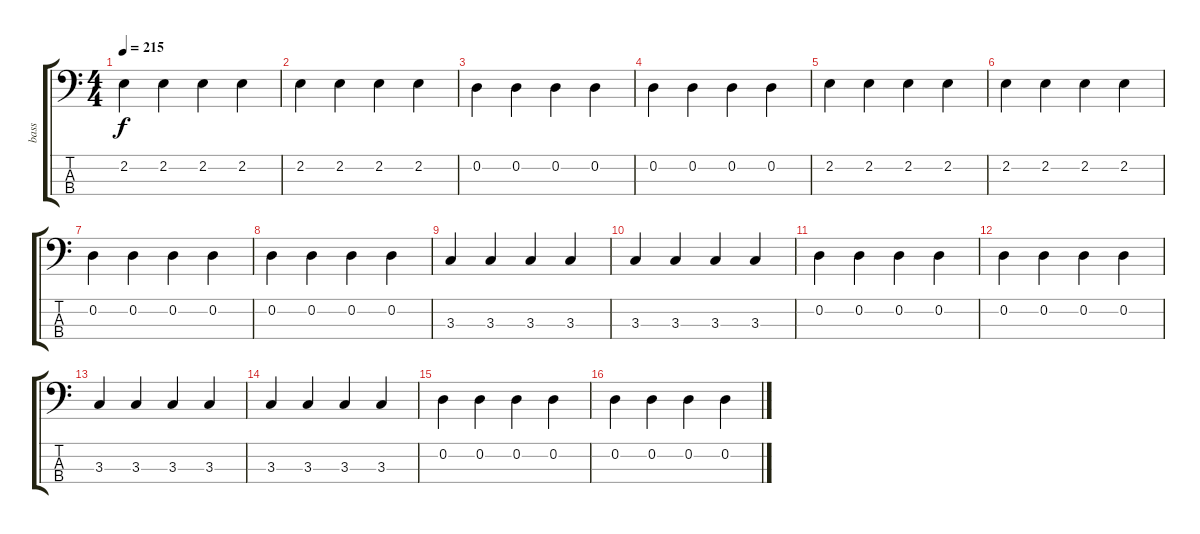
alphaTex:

\track ("bass" "bass") {instrument electricbasspick}
\staff {score tabs}
\tuning (G2 D2 A1 E1) {hide}
\ts (4 4)
\tempo 215
\clef f4
\ks c
2.2.4{dy f} 2.2.4 2.2.4 2.2.4 |
2.2.4 2.2.4 2.2.4 2.2.4 |
0.2.4 0.2.4 0.2.4 0.2.4 |
0.2.4 0.2.4 0.2.4 0.2.4 |
2.2.4 2.2.4 2.2.4 2.2.4 |
2.2.4 2.2.4 2.2.4 2.2.4 |
0.2.4 0.2.4 0.2.4 0.2.4 |
0.2.4 0.2.4 0.2.4 0.2.4 |
3.3.4 3.3.4 3.3.4 3.3.4 |
3.3.4 3.3.4 3.3.4 3.3.4 |
0.2.4 0.2.4 0.2.4 0.2.4 |
0.2.4 0.2.4 0.2.4 0.2.4 |
3.3.4 3.3.4 3.3.4 3.3.4 |
3.3.4 3.3.4 3.3.4 3.3.4 |
0.2.4 0.2.4 0.2.4 0.2.4 |
0.2.4 0.2.4 0.2.4 0.2.4
